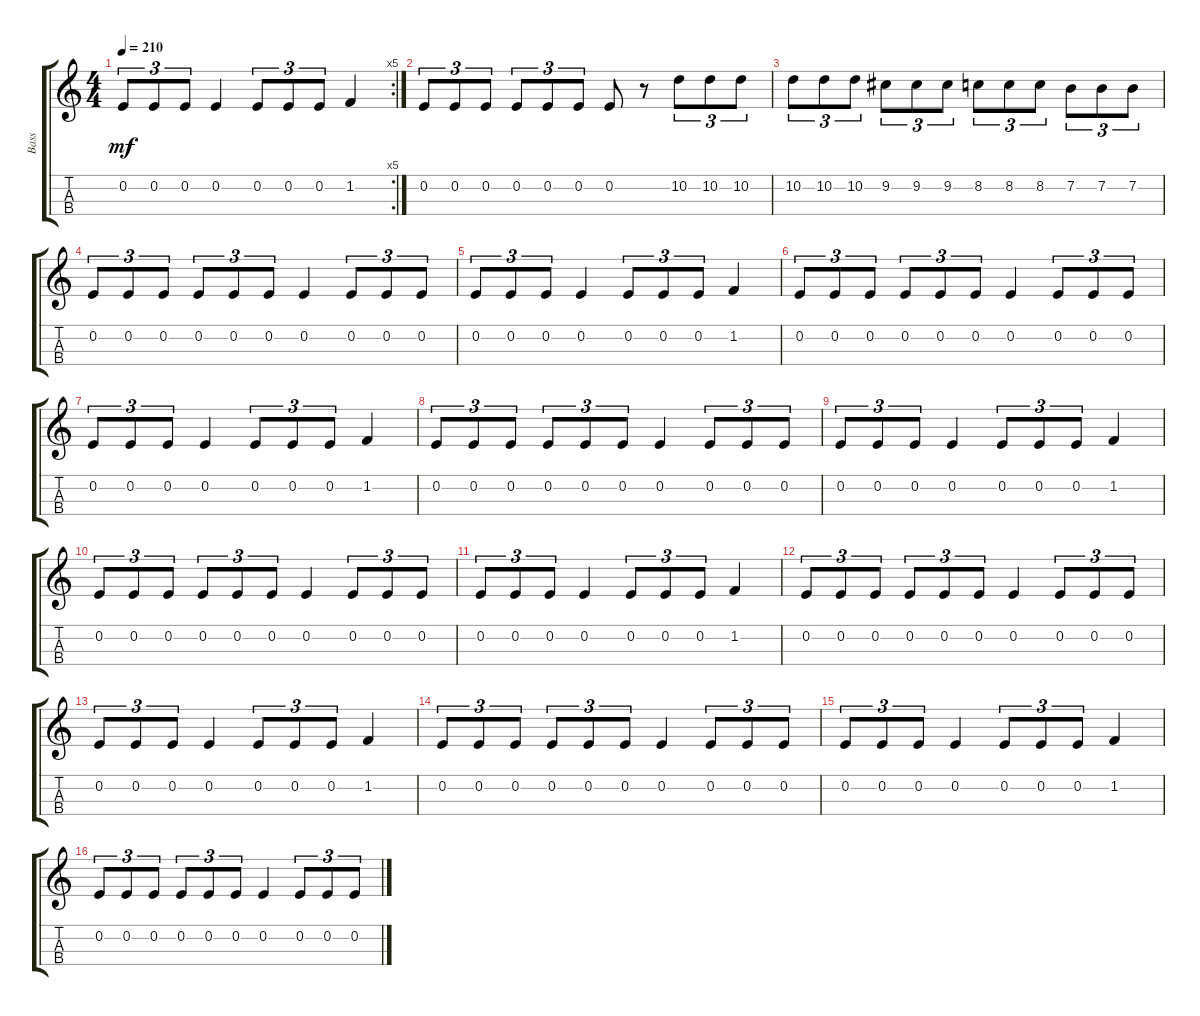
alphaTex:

\track ("Bass" "Bass") {instrument acousticguitarnylon}
\staff {score tabs}
\tuning (A3 E3 C3 G3) {hide}
\rc 5
\ts (4 4)
\tempo 210
\clef g2
\ks c
0.2.8{tu (3 2) dy mf} 0.2.8{tu (3 2)} 0.2.8{tu (3 2)} 0.2.4 0.2.8{tu (3 2)} 0.2.8{tu (3 2)} 0.2.8{tu (3 2)} 1.2.4 |
0.2.8{tu (3 2)} 0.2.8{tu (3 2)} 0.2.8{tu (3 2)} 0.2.8{tu (3 2)} 0.2.8{tu (3 2)} 0.2.8{tu (3 2)} 0.2.8 r.8 10.2.8{tu (3 2)} 10.2.8{tu (3 2)} 10.2.8{tu (3 2)} |
10.2.8{tu (3 2)} 10.2.8{tu (3 2)} 10.2.8{tu (3 2)} 9.2.8{tu (3 2)} 9.2.8{tu (3 2)} 9.2.8{tu (3 2)} 8.2.8{tu (3 2)} 8.2.8{tu (3 2)} 8.2.8{tu (3 2)} 7.2.8{tu (3 2)} 7.2.8{tu (3 2)} 7.2.8{tu (3 2)} |
0.2.8{tu (3 2)} 0.2.8{tu (3 2)} 0.2.8{tu (3 2)} 0.2.8{tu (3 2)} 0.2.8{tu (3 2)} 0.2.8{tu (3 2)} 0.2.4 0.2.8{tu (3 2)} 0.2.8{tu (3 2)} 0.2.8{tu (3 2)} |
0.2.8{tu (3 2)} 0.2.8{tu (3 2)} 0.2.8{tu (3 2)} 0.2.4 0.2.8{tu (3 2)} 0.2.8{tu (3 2)} 0.2.8{tu (3 2)} 1.2.4 |
0.2.8{tu (3 2)} 0.2.8{tu (3 2)} 0.2.8{tu (3 2)} 0.2.8{tu (3 2)} 0.2.8{tu (3 2)} 0.2.8{tu (3 2)} 0.2.4 0.2.8{tu (3 2)} 0.2.8{tu (3 2)} 0.2.8{tu (3 2)} |
0.2.8{tu (3 2)} 0.2.8{tu (3 2)} 0.2.8{tu (3 2)} 0.2.4 0.2.8{tu (3 2)} 0.2.8{tu (3 2)} 0.2.8{tu (3 2)} 1.2.4 |
0.2.8{tu (3 2)} 0.2.8{tu (3 2)} 0.2.8{tu (3 2)} 0.2.8{tu (3 2)} 0.2.8{tu (3 2)} 0.2.8{tu (3 2)} 0.2.4 0.2.8{tu (3 2)} 0.2.8{tu (3 2)} 0.2.8{tu (3 2)} |
0.2.8{tu (3 2)} 0.2.8{tu (3 2)} 0.2.8{tu (3 2)} 0.2.4 0.2.8{tu (3 2)} 0.2.8{tu (3 2)} 0.2.8{tu (3 2)} 1.2.4 |
0.2.8{tu (3 2)} 0.2.8{tu (3 2)} 0.2.8{tu (3 2)} 0.2.8{tu (3 2)} 0.2.8{tu (3 2)} 0.2.8{tu (3 2)} 0.2.4 0.2.8{tu (3 2)} 0.2.8{tu (3 2)} 0.2.8{tu (3 2)} |
0.2.8{tu (3 2)} 0.2.8{tu (3 2)} 0.2.8{tu (3 2)} 0.2.4 0.2.8{tu (3 2)} 0.2.8{tu (3 2)} 0.2.8{tu (3 2)} 1.2.4 |
0.2.8{tu (3 2)} 0.2.8{tu (3 2)} 0.2.8{tu (3 2)} 0.2.8{tu (3 2)} 0.2.8{tu (3 2)} 0.2.8{tu (3 2)} 0.2.4 0.2.8{tu (3 2)} 0.2.8{tu (3 2)} 0.2.8{tu (3 2)} |
0.2.8{tu (3 2)} 0.2.8{tu (3 2)} 0.2.8{tu (3 2)} 0.2.4 0.2.8{tu (3 2)} 0.2.8{tu (3 2)} 0.2.8{tu (3 2)} 1.2.4 |
0.2.8{tu (3 2)} 0.2.8{tu (3 2)} 0.2.8{tu (3 2)} 0.2.8{tu (3 2)} 0.2.8{tu (3 2)} 0.2.8{tu (3 2)} 0.2.4 0.2.8{tu (3 2)} 0.2.8{tu (3 2)} 0.2.8{tu (3 2)} |
0.2.8{tu (3 2)} 0.2.8{tu (3 2)} 0.2.8{tu (3 2)} 0.2.4 0.2.8{tu (3 2)} 0.2.8{tu (3 2)} 0.2.8{tu (3 2)} 1.2.4 |
0.2.8{tu (3 2)} 0.2.8{tu (3 2)} 0.2.8{tu (3 2)} 0.2.8{tu (3 2)} 0.2.8{tu (3 2)} 0.2.8{tu (3 2)} 0.2.4 0.2.8{tu (3 2)} 0.2.8{tu (3 2)} 0.2.8{tu (3 2)}
